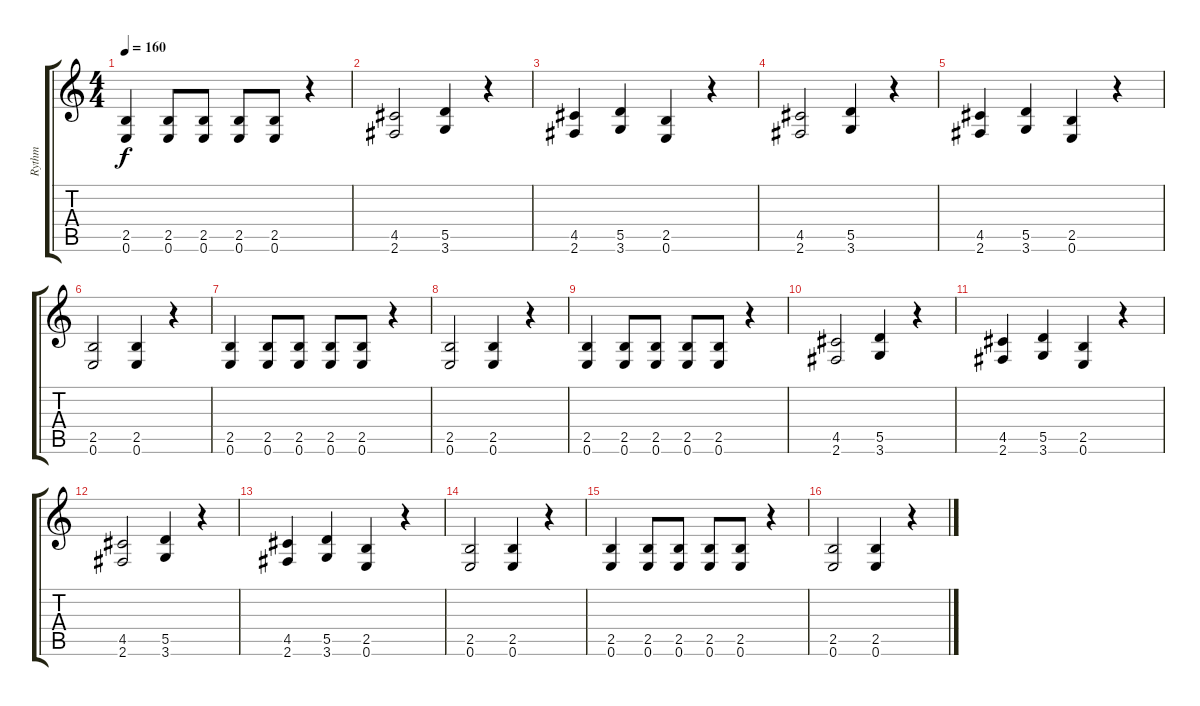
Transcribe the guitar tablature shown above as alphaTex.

\track ("Rythm" "Rythm") {instrument acousticguitarsteel}
\staff {score tabs}
\tuning (E4 B3 G3 D3 A2 E2) {hide}
\ts (4 4)
\tempo 160
\clef g2
\ks c
(2.5 0.6).4{dy f} (2.5 0.6).8 (2.5 0.6).8 (2.5 0.6).8 (2.5 0.6).8 r.4 |
(4.5 2.6).2 (5.5 3.6).4 r.4 |
(4.5 2.6).4 (5.5 3.6).4 (2.5 0.6).4 r.4 |
(4.5 2.6).2 (5.5 3.6).4 r.4 |
(4.5 2.6).4 (5.5 3.6).4 (2.5 0.6).4 r.4 |
\section ("" "")
(2.5 0.6).2{instrument distortionguitar} (2.5 0.6).4 r.4 |
(2.5 0.6).4 (2.5 0.6).8 (2.5 0.6).8 (2.5 0.6).8 (2.5 0.6).8 r.4 |
(2.5 0.6).2 (2.5 0.6).4 r.4 |
(2.5 0.6).4 (2.5 0.6).8 (2.5 0.6).8 (2.5 0.6).8 (2.5 0.6).8 r.4 |
(4.5 2.6).2 (5.5 3.6).4 r.4 |
(4.5 2.6).4 (5.5 3.6).4 (2.5 0.6).4 r.4 |
(4.5 2.6).2 (5.5 3.6).4 r.4 |
(4.5 2.6).4 (5.5 3.6).4 (2.5 0.6).4 r.4 |
\section ("" "")
(2.5 0.6).2{instrument distortionguitar} (2.5 0.6).4 r.4 |
(2.5 0.6).4 (2.5 0.6).8 (2.5 0.6).8 (2.5 0.6).8 (2.5 0.6).8 r.4 |
(2.5 0.6).2 (2.5 0.6).4 r.4
